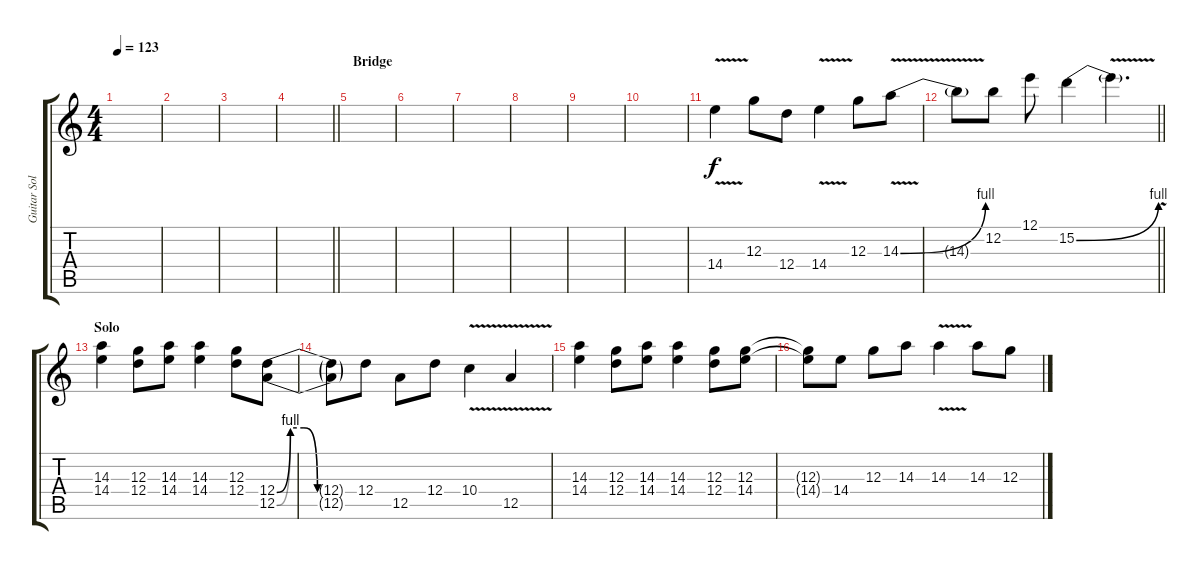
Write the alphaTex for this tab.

\track ("Guitar Solo" "Guitar Sol") {instrument distortionguitar}
\staff {score tabs}
\tuning (E4 B3 G3 D3 A2 E2) {hide}
\ts (4 4)
\tempo 123
\clef g2
\ks c
|
|
|
\barLineRight lightlight
|
\section ("" "Bridge")
|
|
|
|
|
|
14.4{v}.4 12.3.8 12.4.8 14.4{v}.4 12.3.8 14.3{be (bend 0 0 60 4) v}.8 |
\barLineRight lightlight
14.3{t}.8 12.2.8 12.1.8 15.2{be (bend 0 0 60 4)}.4 15.2{v t}.4{d} |
\section ("" "Solo")
(14.3 14.4).4 (12.3 12.4).8 (14.3 14.4).8 (14.3 14.4).4 (12.3 12.4).8 (12.4{be (custom 0 0 10 4 20 4 30 0 60 0)} 12.5{be (custom 0 0 10 4 20 4 30 0 60 0)}).8 |
(12.4{t} 12.5{t}).8 12.4.8 12.5.8 12.4.8 10.4{v}.4 12.5{v}.4 |
(14.3 14.4).4 (12.3 12.4).8 (14.3 14.4).8 (14.3 14.4).4 (12.3 12.4).8 (12.3 14.4).8 |
(12.3{t} 14.4{t}).8 14.4.8 12.3.8 14.3.8 14.3{v}.4 14.3.8 12.3.8
